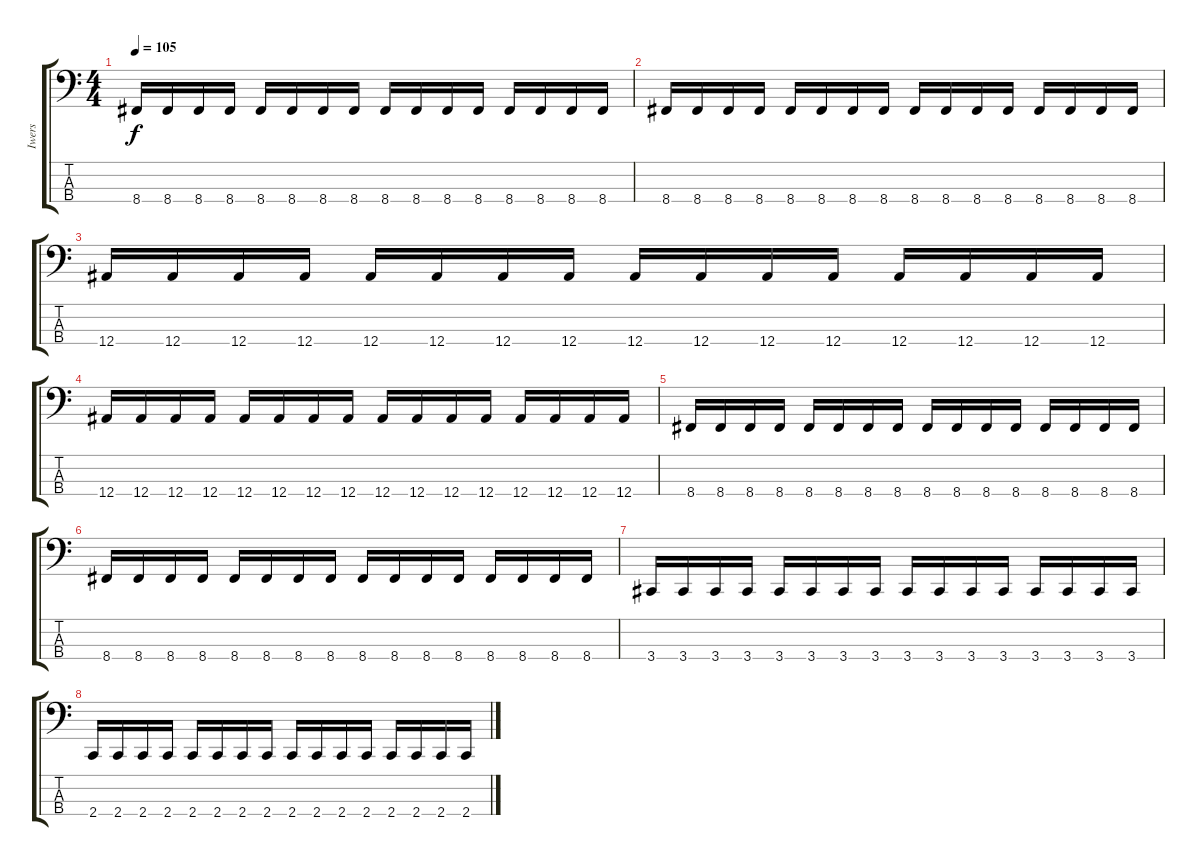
\track ("Iwers" "Iwers") {instrument electricbassfinger}
\staff {score tabs}
\tuning (Eb2 Bb1 F1 Bb0) {hide}
\ts (4 4)
\tempo 105
\clef f4
\ks c
8.4.16{dy f} 8.4.16 8.4.16 8.4.16 8.4.16 8.4.16 8.4.16 8.4.16 8.4.16 8.4.16 8.4.16 8.4.16 8.4.16 8.4.16 8.4.16 8.4.16 |
8.4.16 8.4.16 8.4.16 8.4.16 8.4.16 8.4.16 8.4.16 8.4.16 8.4.16 8.4.16 8.4.16 8.4.16 8.4.16 8.4.16 8.4.16 8.4.16 |
12.4.16 12.4.16 12.4.16 12.4.16 12.4.16 12.4.16 12.4.16 12.4.16 12.4.16 12.4.16 12.4.16 12.4.16 12.4.16 12.4.16 12.4.16 12.4.16 |
12.4.16 12.4.16 12.4.16 12.4.16 12.4.16 12.4.16 12.4.16 12.4.16 12.4.16 12.4.16 12.4.16 12.4.16 12.4.16 12.4.16 12.4.16 12.4.16 |
8.4.16 8.4.16 8.4.16 8.4.16 8.4.16 8.4.16 8.4.16 8.4.16 8.4.16 8.4.16 8.4.16 8.4.16 8.4.16 8.4.16 8.4.16 8.4.16 |
8.4.16 8.4.16 8.4.16 8.4.16 8.4.16 8.4.16 8.4.16 8.4.16 8.4.16 8.4.16 8.4.16 8.4.16 8.4.16 8.4.16 8.4.16 8.4.16 |
3.4.16 3.4.16 3.4.16 3.4.16 3.4.16 3.4.16 3.4.16 3.4.16 3.4.16 3.4.16 3.4.16 3.4.16 3.4.16 3.4.16 3.4.16 3.4.16 |
2.4.16 2.4.16 2.4.16 2.4.16 2.4.16 2.4.16 2.4.16 2.4.16 2.4.16 2.4.16 2.4.16 2.4.16 2.4.16 2.4.16 2.4.16 2.4.16
